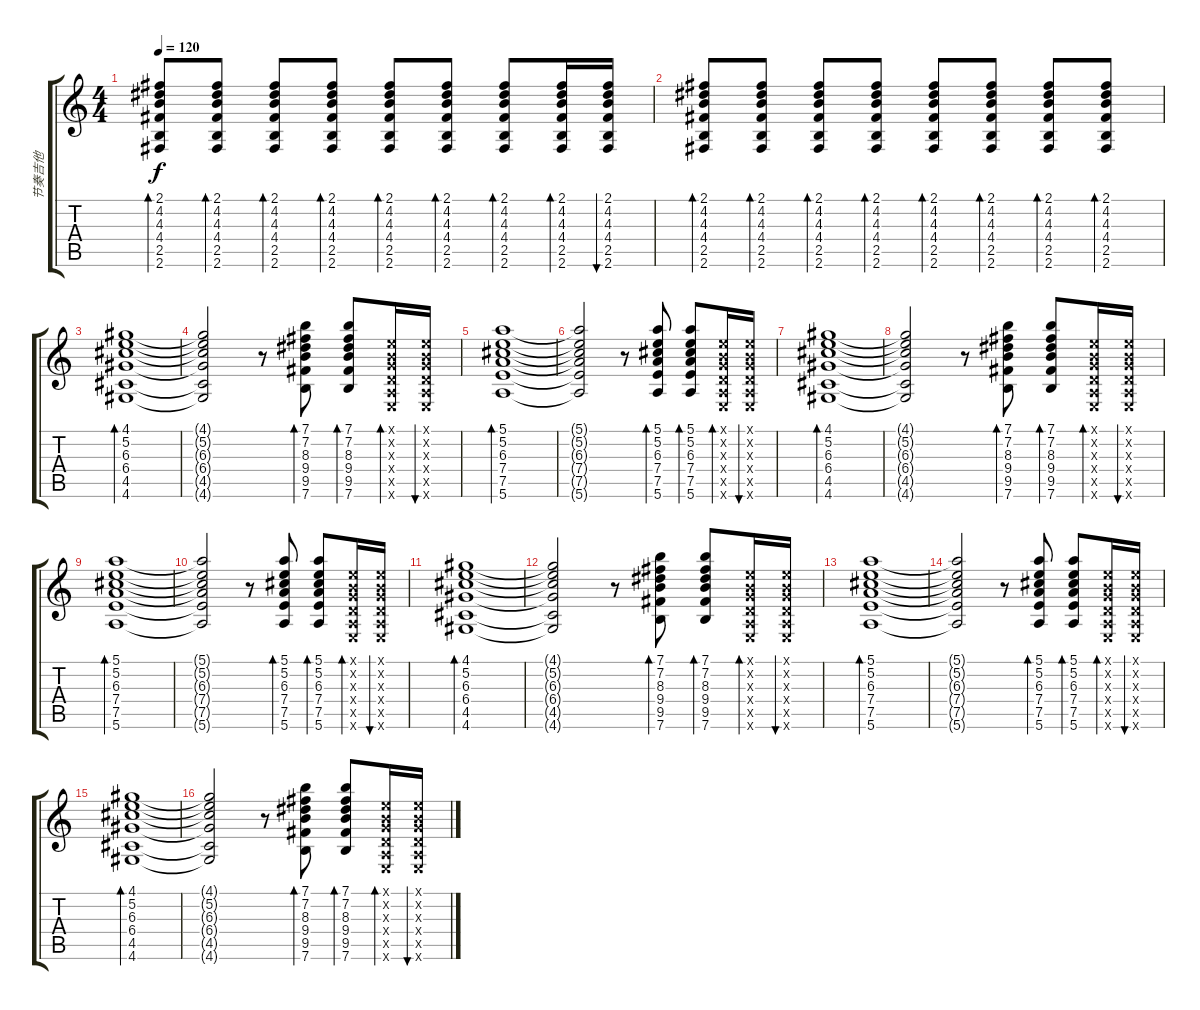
\track ("节奏吉他" "节奏吉他") {instrument electricguitarmuted}
\staff {score tabs}
\tuning (E4 B3 G3 D3 A2 E2) {hide}
\ts (4 4)
\tempo 120
\clef g2
\ks c
(2.1 4.2 4.3 4.4 2.5 2.6).8{bd 30 dy f} (2.1 4.2 4.3 4.4 2.5 2.6).8{bd 30} (2.1 4.2 4.3 4.4 2.5 2.6).8{bd 30} (2.1 4.2 4.3 4.4 2.5 2.6).8{bd 30} (2.1 4.2 4.3 4.4 2.5 2.6).8{bd 30} (2.1 4.2 4.3 4.4 2.5 2.6).8{bd 30} (2.1 4.2 4.3 4.4 2.5 2.6).8{bd 30} (2.1 4.2 4.3 4.4 2.5 2.6).16{bd 30} (2.1 4.2 4.3 4.4 2.5 2.6).16{bu 30} |
(2.1 4.2 4.3 4.4 2.5 2.6).8{bd 30} (2.1 4.2 4.3 4.4 2.5 2.6).8{bd 30} (2.1 4.2 4.3 4.4 2.5 2.6).8{bd 30} (2.1 4.2 4.3 4.4 2.5 2.6).8{bd 30} (2.1 4.2 4.3 4.4 2.5 2.6).8{bd 30} (2.1 4.2 4.3 4.4 2.5 2.6).8{bd 30} (2.1 4.2 4.3 4.4 2.5 2.6).8{bd 30} (2.1 4.2 4.3 4.4 2.5 2.6).8{bd 30} |
(4.1 5.2 6.3 6.4 4.5 4.6).1{bd 60} |
(4.1{t} 5.2{t} 6.3{t} 6.4{t} 4.5{t} 4.6{t}).2 r.8 (7.1 7.2 8.3 9.4 9.5 7.6).8{bd 30} (7.1 7.2 8.3 9.4 9.5 7.6).8{bd 30} (0.1{x} 0.2{x} 0.3{x} 0.4{x} 0.5{x} 0.6{x}).16{bd 30} (0.1{x} 0.2{x} 0.3{x} 0.4{x} 0.5{x} 0.6{x}).16{bu 30} |
(5.1 5.2 6.3 7.4 7.5 5.6).1{bd 30} |
(5.1{t} 5.2{t} 6.3{t} 7.4{t} 7.5{t} 5.6{t}).2 r.8 (5.1 5.2 6.3 7.4 7.5 5.6).8{bd 30} (5.1 5.2 6.3 7.4 7.5 5.6).8{bd 30} (0.1{x} 0.2{x} 0.3{x} 0.4{x} 0.5{x} 0.6{x}).16{bd 30} (0.1{x} 0.2{x} 0.3{x} 0.4{x} 0.5{x} 0.6{x}).16{bu 30} |
(4.1 5.2 6.3 6.4 4.5 4.6).1{bd 60} |
(4.1{t} 5.2{t} 6.3{t} 6.4{t} 4.5{t} 4.6{t}).2 r.8 (7.1 7.2 8.3 9.4 9.5 7.6).8{bd 30} (7.1 7.2 8.3 9.4 9.5 7.6).8{bd 30} (0.1{x} 0.2{x} 0.3{x} 0.4{x} 0.5{x} 0.6{x}).16{bd 30} (0.1{x} 0.2{x} 0.3{x} 0.4{x} 0.5{x} 0.6{x}).16{bu 30} |
(5.1 5.2 6.3 7.4 7.5 5.6).1{bd 30} |
(5.1{t} 5.2{t} 6.3{t} 7.4{t} 7.5{t} 5.6{t}).2 r.8 (5.1 5.2 6.3 7.4 7.5 5.6).8{bd 30} (5.1 5.2 6.3 7.4 7.5 5.6).8{bd 30} (0.1{x} 0.2{x} 0.3{x} 0.4{x} 0.5{x} 0.6{x}).16{bd 30} (0.1{x} 0.2{x} 0.3{x} 0.4{x} 0.5{x} 0.6{x}).16{bu 30} |
(4.1 5.2 6.3 6.4 4.5 4.6).1{bd 60} |
(4.1{t} 5.2{t} 6.3{t} 6.4{t} 4.5{t} 4.6{t}).2 r.8 (7.1 7.2 8.3 9.4 9.5 7.6).8{bd 30} (7.1 7.2 8.3 9.4 9.5 7.6).8{bd 30} (0.1{x} 0.2{x} 0.3{x} 0.4{x} 0.5{x} 0.6{x}).16{bd 30} (0.1{x} 0.2{x} 0.3{x} 0.4{x} 0.5{x} 0.6{x}).16{bu 30} |
(5.1 5.2 6.3 7.4 7.5 5.6).1{bd 30} |
(5.1{t} 5.2{t} 6.3{t} 7.4{t} 7.5{t} 5.6{t}).2 r.8 (5.1 5.2 6.3 7.4 7.5 5.6).8{bd 30} (5.1 5.2 6.3 7.4 7.5 5.6).8{bd 30} (0.1{x} 0.2{x} 0.3{x} 0.4{x} 0.5{x} 0.6{x}).16{bd 30} (0.1{x} 0.2{x} 0.3{x} 0.4{x} 0.5{x} 0.6{x}).16{bu 30} |
(4.1 5.2 6.3 6.4 4.5 4.6).1{bd 60} |
(4.1{t} 5.2{t} 6.3{t} 6.4{t} 4.5{t} 4.6{t}).2 r.8 (7.1 7.2 8.3 9.4 9.5 7.6).8{bd 30} (7.1 7.2 8.3 9.4 9.5 7.6).8{bd 30} (0.1{x} 0.2{x} 0.3{x} 0.4{x} 0.5{x} 0.6{x}).16{bd 30} (0.1{x} 0.2{x} 0.3{x} 0.4{x} 0.5{x} 0.6{x}).16{bu 30}
